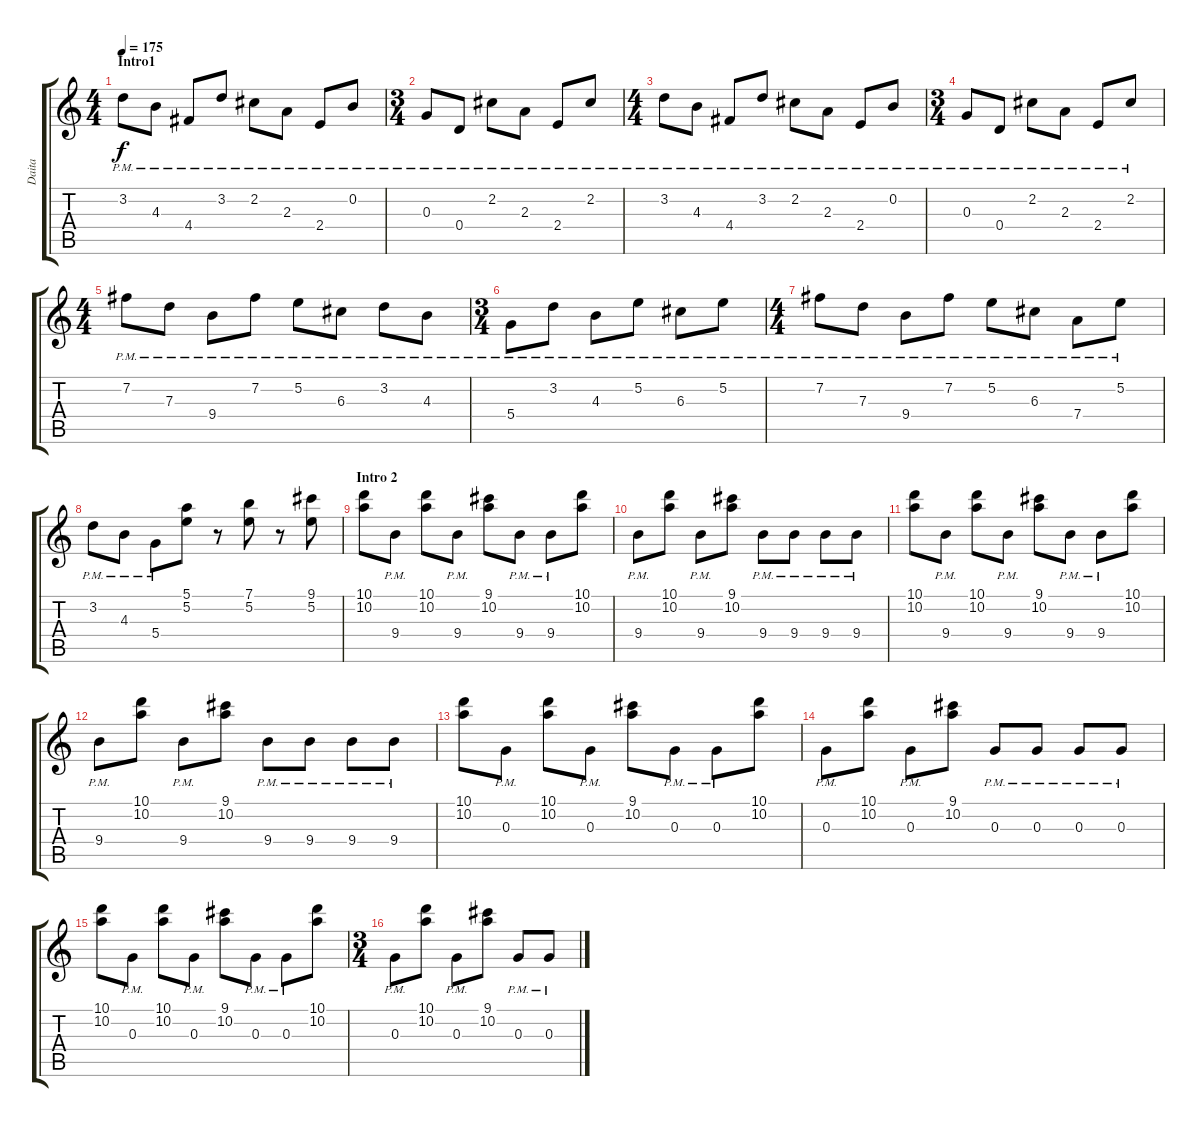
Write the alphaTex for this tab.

\track ("Daita" "Daita") {instrument distortionguitar}
\staff {score tabs}
\tuning (E4 B3 G3 D3 A2 E2) {hide}
\ts (4 4)
\section ("" "Intro1")
\tempo 175
\clef g2
\ks c
3.2{pm}.8{dy f instrument distortionguitar} 4.3{pm}.8 4.4{pm}.8 3.2{pm}.8 2.2{pm}.8 2.3{pm}.8 2.4{pm}.8 0.2{pm}.8 |
\ts (3 4)
0.3{pm}.8 0.4{pm}.8 2.2{pm}.8 2.3{pm}.8 2.4{pm}.8 2.2{pm}.8 |
\ts (4 4)
3.2{pm}.8 4.3{pm}.8 4.4{pm}.8 3.2{pm}.8 2.2{pm}.8 2.3{pm}.8 2.4{pm}.8 0.2{pm}.8 |
\ts (3 4)
0.3{pm}.8 0.4{pm}.8 2.2{pm}.8 2.3{pm}.8 2.4{pm}.8 2.2{pm}.8 |
\ts (4 4)
7.2{pm}.8 7.3{pm}.8 9.4{pm}.8 7.2{pm}.8 5.2{pm}.8 6.3{pm}.8 3.2{pm}.8 4.3{pm}.8 |
\ts (3 4)
5.4{pm}.8 3.2{pm}.8 4.3{pm}.8 5.2{pm}.8 6.3{pm}.8 5.2{pm}.8 |
\ts (4 4)
7.2{pm}.8 7.3{pm}.8 9.4{pm}.8 7.2{pm}.8 5.2{pm}.8 6.3{pm}.8 7.4{pm}.8 5.2{pm}.8 |
3.2{pm}.8 4.3{pm}.8 5.4{pm}.8 (5.1 5.2).8 r.8 (7.1 5.2).8 r.8 (9.1 5.2).8 |
\section ("" "Intro 2")
(10.1 10.2).8 9.4{pm}.8 (10.1 10.2).8 9.4{pm}.8 (9.1 10.2).8 9.4{pm}.8 9.4{pm}.8 (10.1 10.2).8 |
9.4{pm}.8 (10.1 10.2).8 9.4{pm}.8 (9.1 10.2).8 9.4{pm}.8 9.4{pm}.8 9.4{pm}.8 9.4{pm}.8 |
(10.1 10.2).8 9.4{pm}.8 (10.1 10.2).8 9.4{pm}.8 (9.1 10.2).8 9.4{pm}.8 9.4{pm}.8 (10.1 10.2).8 |
9.4{pm}.8 (10.1 10.2).8 9.4{pm}.8 (9.1 10.2).8 9.4{pm}.8 9.4{pm}.8 9.4{pm}.8 9.4{pm}.8 |
(10.1 10.2).8 0.3{pm}.8 (10.1 10.2).8 0.3{pm}.8 (9.1 10.2).8 0.3{pm}.8 0.3{pm}.8 (10.1 10.2).8 |
0.3{pm}.8 (10.1 10.2).8 0.3{pm}.8 (9.1 10.2).8 0.3{pm}.8 0.3{pm}.8 0.3{pm}.8 0.3{pm}.8 |
(10.1 10.2).8 0.3{pm}.8 (10.1 10.2).8 0.3{pm}.8 (9.1 10.2).8 0.3{pm}.8 0.3{pm}.8 (10.1 10.2).8 |
\ts (3 4)
0.3{pm}.8 (10.1 10.2).8 0.3{pm}.8 (9.1 10.2).8 0.3{pm}.8 0.3{pm}.8
